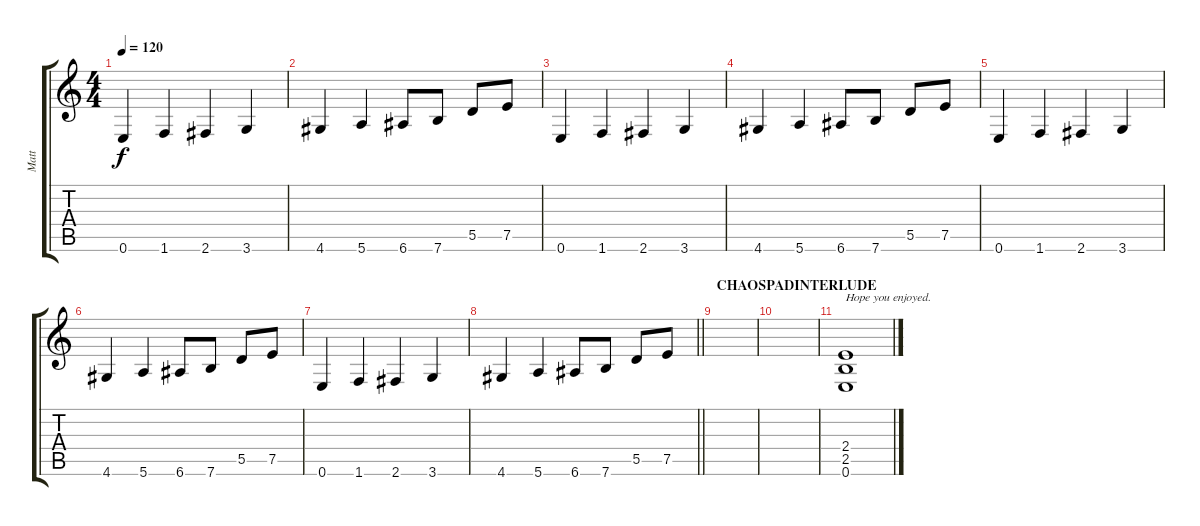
\track ("Matt" "Matt") {instrument distortionguitar}
\staff {score tabs}
\tuning (E4 B3 G3 D3 A2 E2) {hide}
\ts (4 4)
\tempo 120
\clef g2
\ks c
0.6.4{dy f} 1.6.4 2.6.4 3.6.4 |
4.6.4 5.6.4 6.6.8 7.6.8 5.5.8 7.5.8 |
0.6.4 1.6.4 2.6.4 3.6.4 |
4.6.4 5.6.4 6.6.8 7.6.8 5.5.8 7.5.8 |
0.6.4 1.6.4 2.6.4 3.6.4 |
4.6.4 5.6.4 6.6.8 7.6.8 5.5.8 7.5.8 |
0.6.4 1.6.4 2.6.4 3.6.4 |
\barLineRight lightlight
4.6.4 5.6.4 6.6.8 7.6.8 5.5.8 7.5.8 |
\section ("" "CHAOSPADINTERLUDE")
|
|
(2.4 2.5 0.6).1{txt "Hope you enjoyed."}
